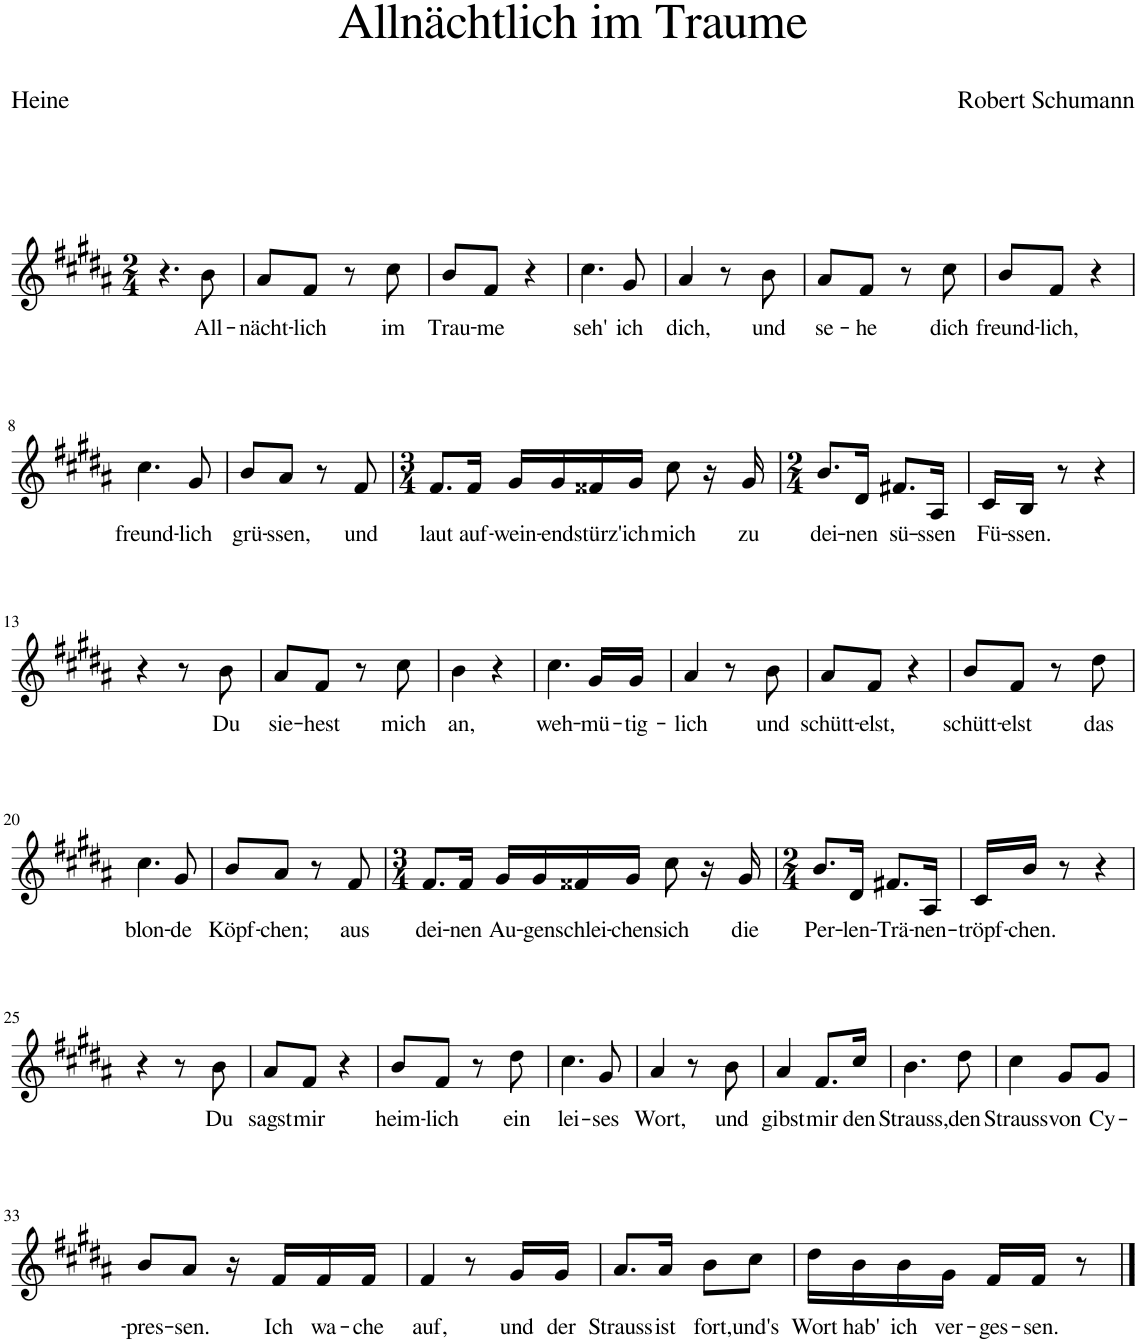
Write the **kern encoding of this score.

**kern	**text
*part1	*part1
*staff1	*staff1
*I"Piano	*
*I'Pno	*
*clefG2	*
*k[f#c#g#d#a#]	*
*M2/4	*
=1	=1
4.r	.
!	!LO:LY:b
8b\	All-
=2	=2
!	!LO:LY:b
8a#/L	-nächt-
!	!LO:LY:b
8f#/J	-lich
8r	.
!	!LO:LY:b
8cc#\	im
=3	=3
!	!LO:LY:b
8b/L	Trau-
!	!LO:LY:b
8f#/J	-me
4r	.
=4	=4
!	!LO:LY:b
4.cc#\	seh'
!	!LO:LY:b
8g#/	ich
=5	=5
!	!LO:LY:b
4a#/	dich,
8r	.
!	!LO:LY:b
8b\	und
=6	=6
!	!LO:LY:b
8a#/L	se-
!	!LO:LY:b
8f#/J	-he
8r	.
!	!LO:LY:b
8cc#\	dich
=7	=7
!	!LO:LY:b
8b/L	freund-
!	!LO:LY:b
8f#/J	-lich,
4r	.
!!LO:LB:g=z
=8	=8
!	!LO:LY:b
4.cc#\	freund-
!	!LO:LY:b
8g#/	-lich
=9	=9
!	!LO:LY:b
8b/L	grü-
!	!LO:LY:b
8a#/J	-ssen,
8r	.
!	!LO:LY:b
8f#/	und
=10	=10
*M3/4	*
!	!LO:LY:b
8.f#/L	laut
!	!LO:LY:b
16f#/Jk	auf-
!	!LO:LY:b
16g#/LL	-wein-
!	!LO:LY:b
16g#/	-end
!	!LO:LY:b
16f##X/	stürz'
!	!LO:LY:b
16g#/JJ	ich
!	!LO:LY:b
8cc#\	mich
16r	.
!	!LO:LY:b
16g#/	zu
=11	=11
*M2/4	*
!	!LO:LY:b
8.b/L	dei-
!	!LO:LY:b
16d#/Jk	-nen
!	!LO:LY:b
8.f#X/L	sü-
!	!LO:LY:b
16A#/Jk	-ssen
=12	=12
!	!LO:LY:b
16c#/LL	Fü-
!	!LO:LY:b
16B/JJ	-ssen.
8r	.
4r	.
!!LO:LB:g=z
=13	=13
4r	.
8r	.
!	!LO:LY:b
8b\	Du
=14	=14
!	!LO:LY:b
8a#/L	sie-
!	!LO:LY:b
8f#/J	-hest
8r	.
!	!LO:LY:b
8cc#\	mich
=15	=15
!	!LO:LY:b
4b\	an,
4r	.
=16	=16
!	!LO:LY:b
4.cc#\	weh-
!	!LO:LY:b
16g#/LL	-mü-
!	!LO:LY:b
16g#/JJ	-tig-
=17	=17
!	!LO:LY:b
4a#/	-lich
8r	.
!	!LO:LY:b
8b\	und
=18	=18
!	!LO:LY:b
8a#/L	schütt-
!	!LO:LY:b
8f#/J	-elst,
4r	.
=19	=19
!	!LO:LY:b
8b/L	schütt-
!	!LO:LY:b
8f#/J	-elst
8r	.
!	!LO:LY:b
8dd#\	das
!!LO:LB:g=z
=20	=20
!	!LO:LY:b
4.cc#\	blon-
!	!LO:LY:b
8g#/	-de
=21	=21
!	!LO:LY:b
8b/L	Köpf-
!	!LO:LY:b
8a#/J	-chen;
8r	.
!	!LO:LY:b
8f#/	aus
=22	=22
*M3/4	*
!	!LO:LY:b
8.f#/L	dei-
!	!LO:LY:b
16f#/Jk	-nen
!	!LO:LY:b
16g#/LL	Au-
!	!LO:LY:b
16g#/	-gen
!	!LO:LY:b
16f##X/	schlei-
!	!LO:LY:b
16g#/JJ	-chen
!	!LO:LY:b
8cc#\	sich
16r	.
!	!LO:LY:b
16g#/	die
=23	=23
*M2/4	*
!	!LO:LY:b
8.b/L	Per-
!	!LO:LY:b
16d#/Jk	-len-
!	!LO:LY:b
8.f#X/L	-Trä-
!	!LO:LY:b
16A#/Jk	-nen-
=24	=24
!	!LO:LY:b
16c#/LL	-tröpf-
!	!LO:LY:b
16b/JJ	-chen.
8r	.
4r	.
!!LO:LB:g=z
=25	=25
4r	.
8r	.
!	!LO:LY:b
8b\	Du
=26	=26
!	!LO:LY:b
8a#/L	sagst
!	!LO:LY:b
8f#/J	mir
4r	.
=27	=27
!	!LO:LY:b
8b/L	heim-
!	!LO:LY:b
8f#/J	-lich
8r	.
!	!LO:LY:b
8dd#\	ein
=28	=28
!	!LO:LY:b
4.cc#\	lei-
!	!LO:LY:b
8g#/	-ses
=29	=29
!	!LO:LY:b
4a#/	Wort,
8r	.
!	!LO:LY:b
8b\	und
=30	=30
!	!LO:LY:b
4a#/	gibst
!	!LO:LY:b
8.f#/L	mir
!	!LO:LY:b
16cc#/Jk	den
=31	=31
!	!LO:LY:b
4.b\	Strauss,
!	!LO:LY:b
8dd#\	den
=32	=32
!	!LO:LY:b
4cc#\	Strauss
!	!LO:LY:b
8g#/L	von
!	!LO:LY:b
8g#/J	Cy-
!!LO:LB:g=z
=33	=33
!	!LO:LY:b
8b/L	-pres-
!	!LO:LY:b
8a#/J	-sen.
16r	.
!	!LO:LY:b
16f#/LL	Ich
!	!LO:LY:b
16f#/	wa-
!	!LO:LY:b
16f#/JJ	-che
=34	=34
!	!LO:LY:b
4f#/	auf,
8r	.
!	!LO:LY:b
16g#/LL	und
!	!LO:LY:b
16g#/JJ	der
=35	=35
!	!LO:LY:b
8.a#/L	Strauss
!	!LO:LY:b
16a#/Jk	ist
!	!LO:LY:b
8b\L	fort,
!	!LO:LY:b
8cc#\J	und's
=36	=36
!	!LO:LY:b
16dd#\LL	Wort
!	!LO:LY:b
16b\	hab'
!	!LO:LY:b
16b\	ich
!	!LO:LY:b
16g#\JJ	ver-
!	!LO:LY:b
16f#/LL	-ges-
!	!LO:LY:b
16f#/JJ	-sen.
8r	.
==	==
*-	*-
